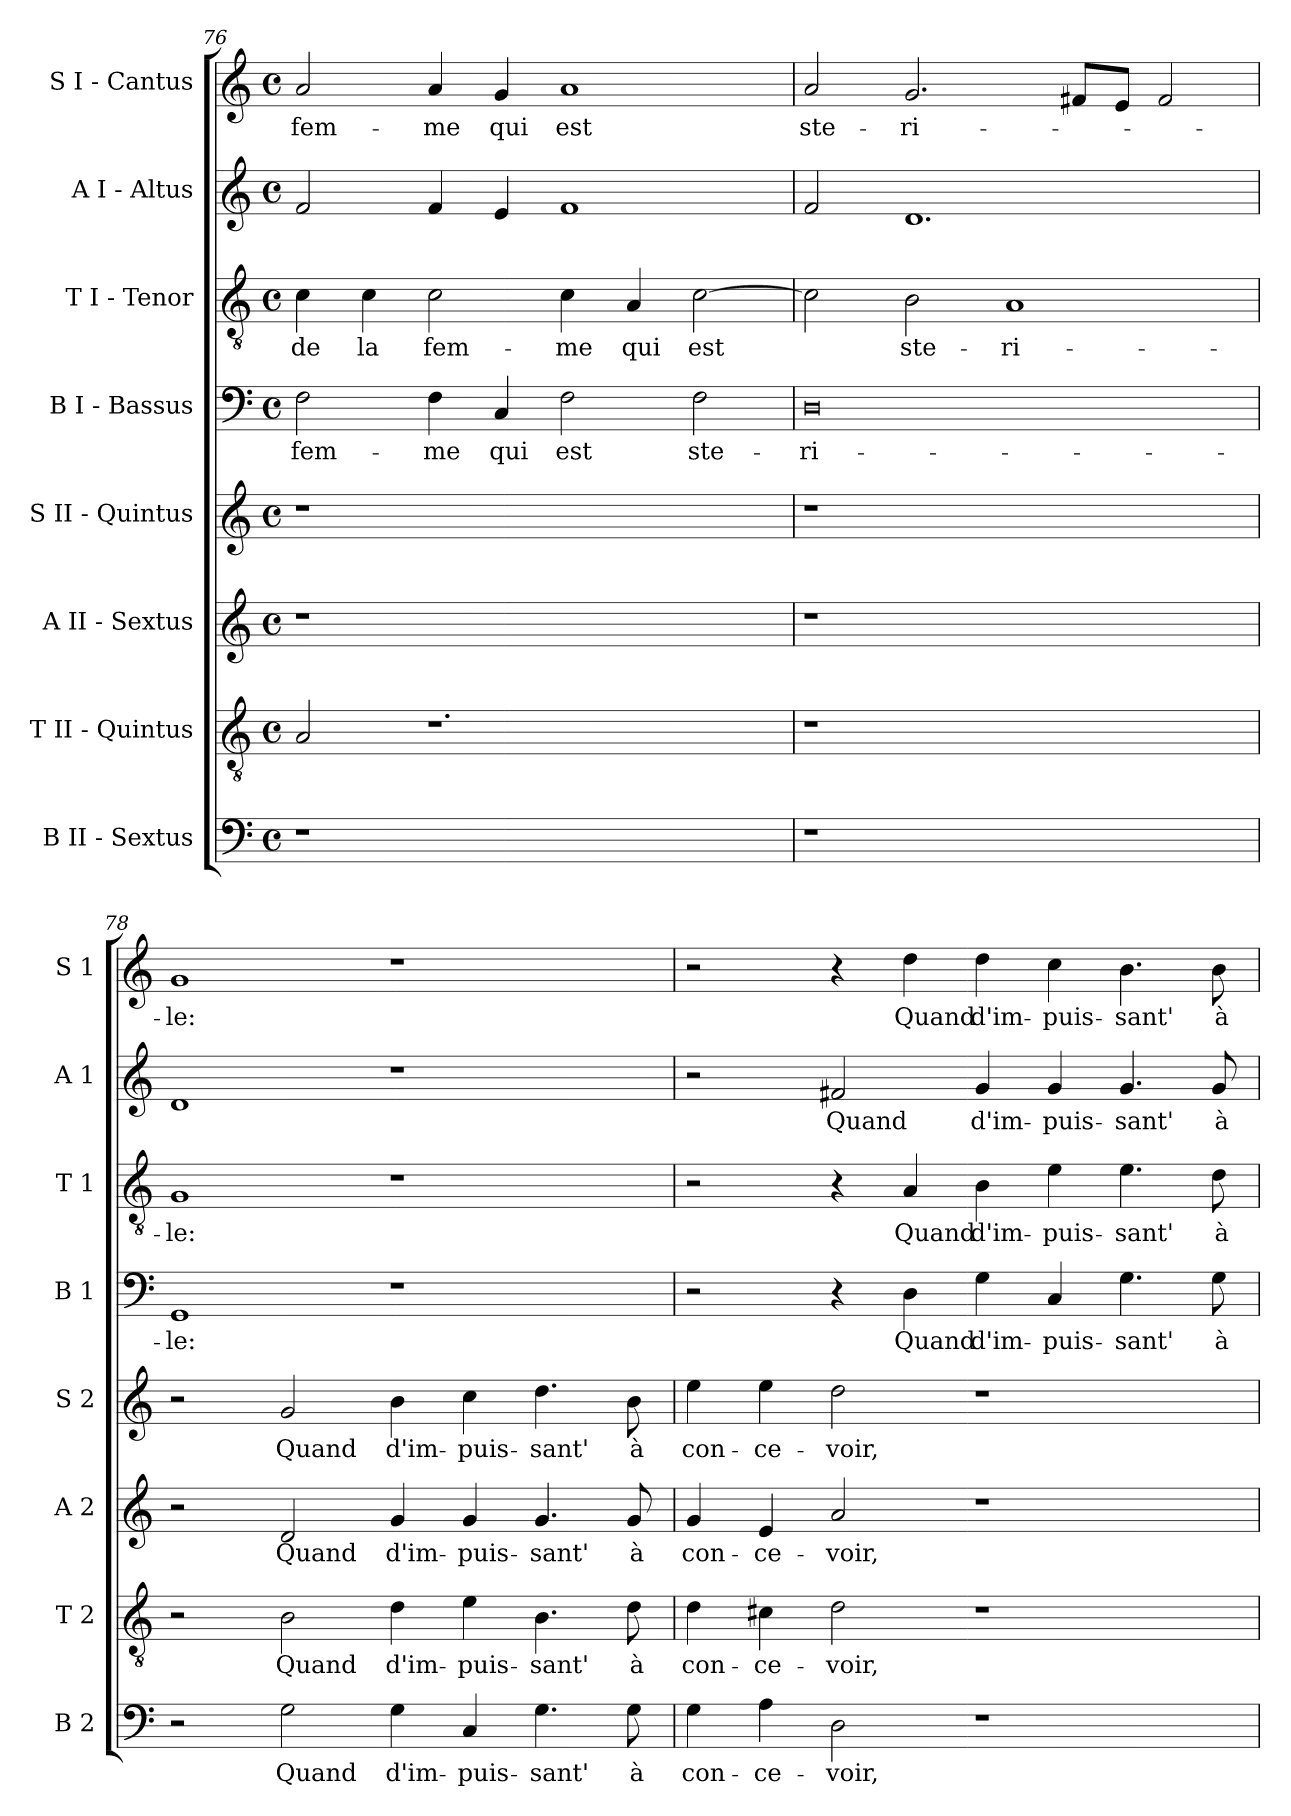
**kern	**text	**kern	**text	**kern	**text	**kern	**text	**kern	**text	**kern	**text	**kern	**text	**kern	**text
*part8	*part8	*part7	*part7	*part6	*part6	*part5	*part5	*part4	*part4	*part3	*part3	*part2	*part2	*part1	*part1
*staff8	*staff8	*staff7	*staff7	*staff6	*staff6	*staff5	*staff5	*staff4	*staff4	*staff3	*staff3	*staff2	*staff2	*staff1	*staff1
*I"B II - Sextus	*	*I"T II - Quintus	*	*I"A II - Sextus	*	*I"S II - Quintus	*	*I"B I - Bassus	*	*I"T I - Tenor	*	*I"A I - Altus	*	*I"S I - Cantus	*
*I'B 2	*	*I'T 2	*	*I'A 2	*	*I'S 2	*	*I'B 1	*	*I'T 1	*	*I'A 1	*	*I'S 1	*
!!LO:LB:g=z
*clefF4	*	*clefGv2	*	*clefG2	*	*clefG2	*	*clefF4	*	*clefGv2	*	*clefG2	*	*clefG2	*
*k[]	*	*k[]	*	*k[]	*	*k[]	*	*k[]	*	*k[]	*	*k[]	*	*k[]	*
*C:	*	*C:	*	*C:	*	*C:	*	*C:	*	*C:	*	*C:	*	*C:	*
*M4/4	*	*M4/4	*	*M4/4	*	*M4/4	*	*M4/4	*	*M4/4	*	*M4/4	*	*M4/4	*
*met(c)	*	*met(c)	*	*met(c)	*	*met(c)	*	*met(c)	*	*met(c)	*	*met(c)	*	*met(c)	*
=76	=76	=76	=76	=76	=76	=76	=76	=76	=76	=76	=76	=76	=76	=76	=76
!	!	!	!	!	!	!	!	!	!LO:LY:b	!	!LO:LY:b	!	!	!	!LO:LY:b
1r	.	2A/	.	1r	.	1r	.	2F\	fem-	4c\	de	2f/	.	2a/	fem-
!	!	!	!	!	!	!	!	!	!	!	!LO:LY:b	!	!	!	!
.	.	.	.	.	.	.	.	.	.	4c\	la	.	.	.	.
!	!	!	!	!	!	!	!	!	!LO:LY:b	!	!LO:LY:b	!	!	!	!LO:LY:b
.	.	1.r	.	.	.	.	.	4F\	-me	2c\	fem-	4f/	.	4a/	-me
!	!	!	!	!	!	!	!	!	!LO:LY:b	!	!	!	!	!	!LO:LY:b
.	.	.	.	.	.	.	.	4C/	qui	.	.	4e/	.	4g/	qui
!	!	!	!	!	!	!	!	!	!LO:LY:b	!	!LO:LY:b	!	!	!	!LO:LY:b
1ryy	.	.	.	1ryy	.	1ryy	.	2F\	est	4c\	-me	1f	.	1a	est
!	!	!	!	!	!	!	!	!	!	!	!LO:LY:b	!	!	!	!
.	.	.	.	.	.	.	.	.	.	4A/	qui	.	.	.	.
!	!	!	!	!	!	!	!	!	!LO:LY:b	!	!LO:LY:b	!	!	!	!
.	.	.	.	.	.	.	.	2F\	ste-	[2c\	est	.	.	.	.
=77	=77	=77	=77	=77	=77	=77	=77	=77	=77	=77	=77	=77	=77	=77	=77
!	!	!	!	!	!	!	!	!	!LO:LY:b	!	!	!	!	!	!LO:LY:b
1r	.	1r	.	1r	.	1r	.	0D	-ri-	2c\]	.	2f/	.	2a/	ste-
!	!	!	!	!	!	!	!	!	!	!	!LO:LY:b	!	!	!	!LO:LY:b
.	.	.	.	.	.	.	.	.	.	2B\	ste-	1.d	.	2.g/	-ri-
!	!	!	!	!	!	!	!	!	!	!	!LO:LY:b	!	!	!	!
1ryy	.	1ryy	.	1ryy	.	1ryy	.	.	.	1A	-ri-	.	.	.	.
.	.	.	.	.	.	.	.	.	.	.	.	.	.	8f#X/L	.
.	.	.	.	.	.	.	.	.	.	.	.	.	.	8e/J	.
.	.	.	.	.	.	.	.	.	.	.	.	.	.	2f#/	.
=78	=78	=78	=78	=78	=78	=78	=78	=78	=78	=78	=78	=78	=78	=78	=78
!	!	!	!	!	!	!	!	!	!LO:LY:b	!	!LO:LY:b	!	!	!	!LO:LY:b
2r	.	2r	.	2r	.	2r	.	1GG	-le:	1G	-le:	1d	.	1g	-le:
!	!LO:LY:b	!	!LO:LY:b	!	!LO:LY:b	!	!LO:LY:b	!	!	!	!	!	!	!	!
2G\	Quand	2B\	Quand	2d/	Quand	2g/	Quand	.	.	.	.	.	.	.	.
!	!LO:LY:b	!	!LO:LY:b	!	!LO:LY:b	!	!LO:LY:b	!	!	!	!	!	!	!	!
4G\	d'im-	4d\	d'im-	4g/	d'im-	4b\	d'im-	1r	.	1r	.	1r	.	1r	.
!	!LO:LY:b	!	!LO:LY:b	!	!LO:LY:b	!	!LO:LY:b	!	!	!	!	!	!	!	!
4C/	-puis-	4e\	-puis-	4g/	-puis-	4cc\	-puis-	.	.	.	.	.	.	.	.
!	!LO:LY:b	!	!LO:LY:b	!	!LO:LY:b	!	!LO:LY:b	!	!	!	!	!	!	!	!
4.G\	-sant'	4.B\	-sant'	4.g/	-sant'	4.dd\	-sant'	.	.	.	.	.	.	.	.
!	!LO:LY:b	!	!LO:LY:b	!	!LO:LY:b	!	!LO:LY:b	!	!	!	!	!	!	!	!
8G\	à	8d\	à	8g/	à	8b\	à	.	.	.	.	.	.	.	.
=79	=79	=79	=79	=79	=79	=79	=79	=79	=79	=79	=79	=79	=79	=79	=79
!	!LO:LY:b	!	!LO:LY:b	!	!LO:LY:b	!	!LO:LY:b	!	!	!	!	!	!	!	!
4G\	con-	4d\	con-	4g/	con-	4ee\	con-	2r	.	2r	.	2r	.	2r	.
!	!LO:LY:b	!	!LO:LY:b	!	!LO:LY:b	!	!LO:LY:b	!	!	!	!	!	!	!	!
4A\	-ce-	4c#X\	-ce-	4e/	-ce-	4ee\	-ce-	.	.	.	.	.	.	.	.
!	!LO:LY:b	!	!LO:LY:b	!	!LO:LY:b	!	!LO:LY:b	!	!	!	!	!	!LO:LY:b	!	!
2D\	-voir,	2d\	-voir,	2a/	-voir,	2dd\	-voir,	4r	.	4r	.	2f#X/	Quand	4r	.
!	!	!	!	!	!	!	!	!	!LO:LY:b	!	!LO:LY:b	!	!	!	!LO:LY:b
.	.	.	.	.	.	.	.	4D\	Quand	4A/	Quand	.	.	4dd\	Quand
!	!	!	!	!	!	!	!	!	!LO:LY:b	!	!LO:LY:b	!	!LO:LY:b	!	!LO:LY:b
1r	.	1r	.	1r	.	1r	.	4G\	d'im-	4B\	d'im-	4g/	d'im-	4dd\	d'im-
!	!	!	!	!	!	!	!	!	!LO:LY:b	!	!LO:LY:b	!	!LO:LY:b	!	!LO:LY:b
.	.	.	.	.	.	.	.	4C/	-puis-	4e\	-puis-	4g/	-puis-	4cc\	-puis-
!	!	!	!	!	!	!	!	!	!LO:LY:b	!	!LO:LY:b	!	!LO:LY:b	!	!LO:LY:b
.	.	.	.	.	.	.	.	4.G\	-sant'	4.e\	-sant'	4.g/	-sant'	4.b\	-sant'
!	!	!	!	!	!	!	!	!	!LO:LY:b	!	!LO:LY:b	!	!LO:LY:b	!	!LO:LY:b
.	.	.	.	.	.	.	.	8G\	à	8d\	à	8g/	à	8b\	à
=	=	=	=	=	=	=	=	=	=	=	=	=	=	=	=
*-	*-	*-	*-	*-	*-	*-	*-	*-	*-	*-	*-	*-	*-	*-	*-
